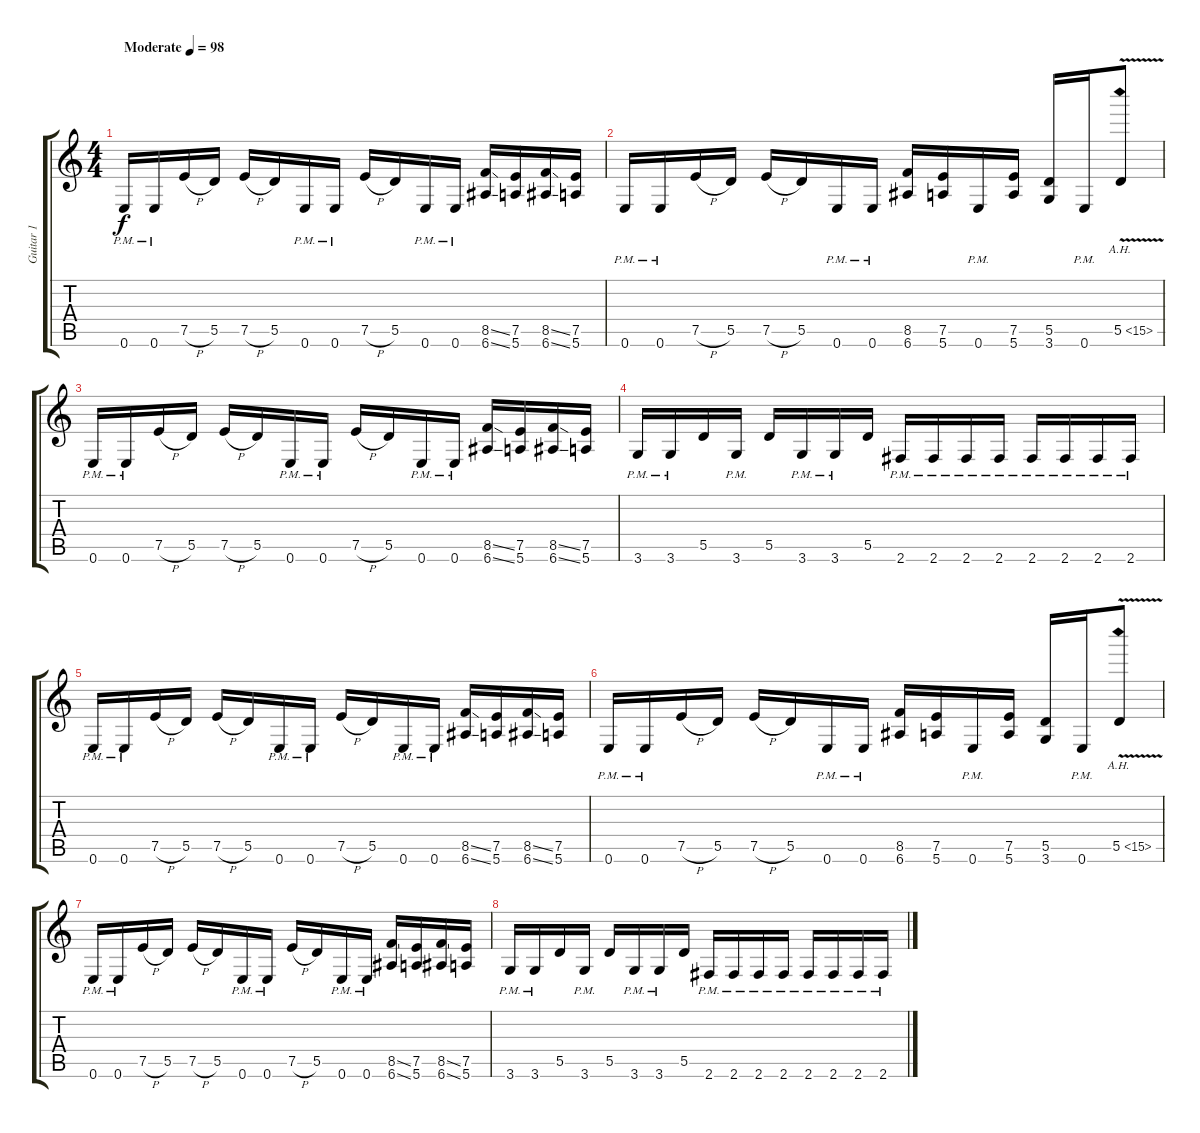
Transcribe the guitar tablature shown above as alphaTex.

\track ("Guitar 1" "Guitar 1") {instrument distortionguitar}
\staff {score tabs}
\tuning (E4 B3 G3 D3 A2 E2) {hide}
\ts (4 4)
\tempo (98 "Moderate")
\clef g2
\ks c
0.6{pm}.16{dy f instrument distortionguitar} 0.6{pm}.16 7.5{h}.16 5.5.16 7.5{h}.16 5.5.16 0.6{pm}.16 0.6{pm}.16 7.5{h}.16 5.5.16 0.6{pm}.16 0.6{pm}.16 (8.5{ss} 6.6{ss}).16 (7.5 5.6).16 (8.5{ss} 6.6{ss}).16 (7.5 5.6).16 |
0.6{pm}.16 0.6{pm}.16 7.5{h}.16 5.5.16 7.5{h}.16 5.5.16 0.6{pm}.16 0.6{pm}.16 (8.5 6.6).16 (7.5 5.6).16 0.6{pm}.16 (7.5 5.6).16 (5.5 3.6).16 0.6{pm}.16 5.5{ah 10 v}.8 |
0.6{pm}.16 0.6{pm}.16 7.5{h}.16 5.5.16 7.5{h}.16 5.5.16 0.6{pm}.16 0.6{pm}.16 7.5{h}.16 5.5.16 0.6{pm}.16 0.6{pm}.16 (8.5{ss} 6.6{ss}).16 (7.5 5.6).16 (8.5{ss} 6.6{ss}).16 (7.5 5.6).16 |
3.6{pm}.16 3.6{pm}.16 5.5.16 3.6{pm}.16 5.5.16 3.6{pm}.16 3.6{pm}.16 5.5.16 2.6{pm}.16 2.6{pm}.16 2.6{pm}.16 2.6{pm}.16 2.6{pm}.16 2.6{pm}.16 2.6{pm}.16 2.6{pm}.16 |
0.6{pm}.16 0.6{pm}.16 7.5{h}.16 5.5.16 7.5{h}.16 5.5.16 0.6{pm}.16 0.6{pm}.16 7.5{h}.16 5.5.16 0.6{pm}.16 0.6{pm}.16 (8.5{ss} 6.6{ss}).16 (7.5 5.6).16 (8.5{ss} 6.6{ss}).16 (7.5 5.6).16 |
0.6{pm}.16 0.6{pm}.16 7.5{h}.16 5.5.16 7.5{h}.16 5.5.16 0.6{pm}.16 0.6{pm}.16 (8.5 6.6).16 (7.5 5.6).16 0.6{pm}.16 (7.5 5.6).16 (5.5 3.6).16 0.6{pm}.16 5.5{ah 10 v}.8 |
0.6{pm}.16 0.6{pm}.16 7.5{h}.16 5.5.16 7.5{h}.16 5.5.16 0.6{pm}.16 0.6{pm}.16 7.5{h}.16 5.5.16 0.6{pm}.16 0.6{pm}.16 (8.5{ss} 6.6{ss}).16 (7.5 5.6).16 (8.5{ss} 6.6{ss}).16 (7.5 5.6).16 |
3.6{pm}.16 3.6{pm}.16 5.5.16 3.6{pm}.16 5.5.16 3.6{pm}.16 3.6{pm}.16 5.5.16 2.6{pm}.16 2.6{pm}.16 2.6{pm}.16 2.6{pm}.16 2.6{pm}.16 2.6{pm}.16 2.6{pm}.16 2.6{pm}.16
